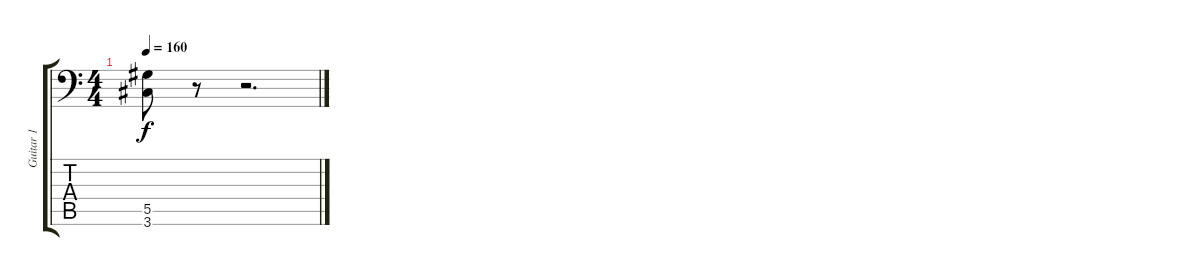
\track ("Guitar 1" "Guitar 1") {instrument distortionguitar}
\staff {score tabs}
\tuning (Bb3 F3 Db3 Ab2 Eb2 Bb1) {hide}
\ts (4 4)
\tempo 160
\clef f4
\ks c
(5.5 3.6).8{dy f} r.8 r.2{d}
